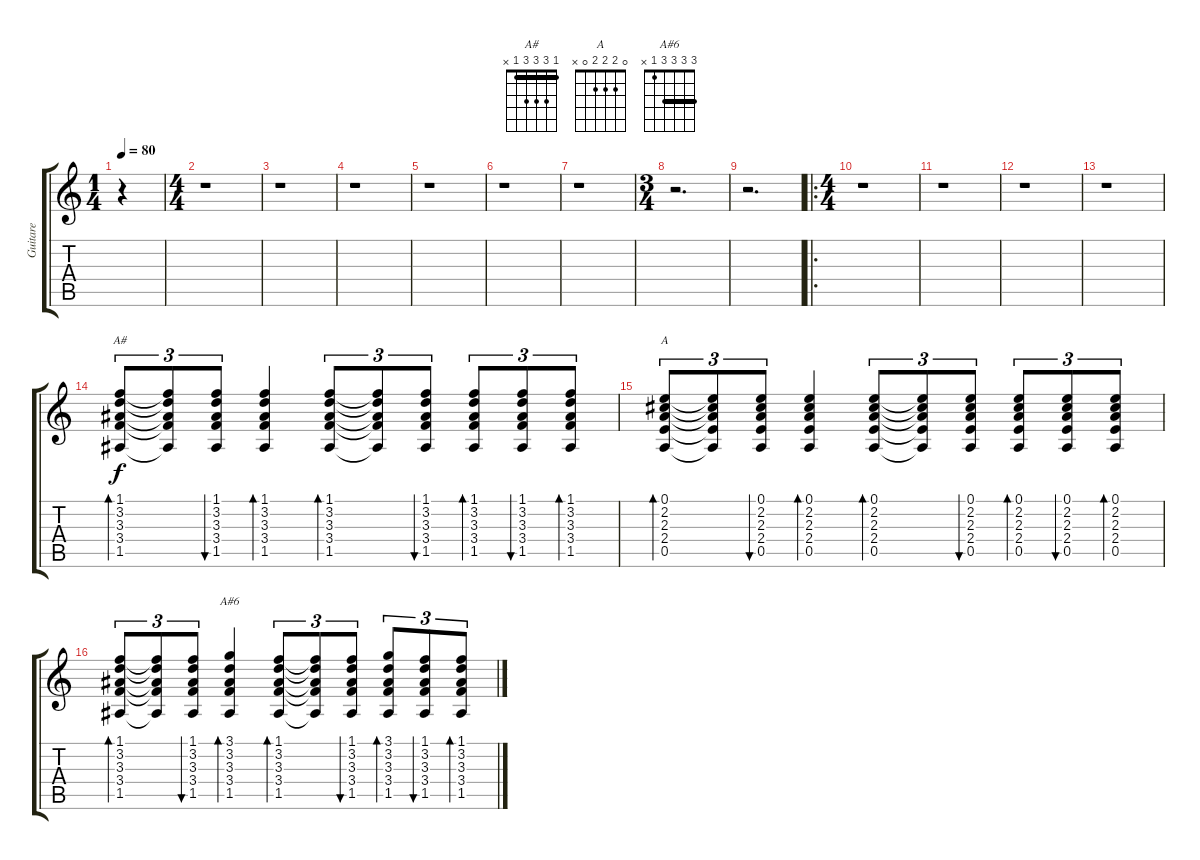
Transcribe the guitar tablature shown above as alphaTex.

\track ("Guitare" "Guitare") {instrument electricguitarjazz}
\staff {score tabs}
\tuning (E4 B3 G3 D3 A2 E2) {hide}
\chord ("A#" 1 3 3 3 1 x) {barre 1}
\chord ("A" 0 2 2 2 0 x)
\chord ("A#6" 3 3 3 3 1 x) {barre 3}
\ts (1 4)
\tempo 80
\clef g2
\ks c
r.4{dy f instrument electricguitarjazz} |
\ts (4 4)
r.1 |
r.1 |
r.1 |
r.1 |
r.1 |
r.1 |
\ts (3 4)
r.2{d} |
r.2{d} |
\ro
\ts (4 4)
r.1 |
r.1 |
r.1 |
r.1 |
(1.1 3.2 3.3 3.4 1.5).8{tu (3 2) bd 60 ch "A#"} (1.1{t} 3.2{t} 3.3{t} 3.4{t} 1.5{t}).8{tu (3 2)} (1.1 3.2 3.3 3.4 1.5).8{tu (3 2) bu 60} (1.1 3.2 3.3 3.4 1.5).4{bd 60} (1.1 3.2 3.3 3.4 1.5).8{tu (3 2) bd 60} (1.1{t} 3.2{t} 3.3{t} 3.4{t} 1.5{t}).8{tu (3 2)} (1.1 3.2 3.3 3.4 1.5).8{tu (3 2) bu 60} (1.1 3.2 3.3 3.4 1.5).8{tu (3 2) bd 60} (1.1 3.2 3.3 3.4 1.5).8{tu (3 2) bu 60} (1.1 3.2 3.3 3.4 1.5).8{tu (3 2) bd 60} |
(0.1 2.2 2.3 2.4 0.5).8{tu (3 2) bd 60 ch "A"} (0.1{t} 2.2{t} 2.3{t} 2.4{t} 0.5{t}).8{tu (3 2)} (0.1 2.2 2.3 2.4 0.5).8{tu (3 2) bu 60} (0.1 2.2 2.3 2.4 0.5).4{bd 60} (0.1 2.2 2.3 2.4 0.5).8{tu (3 2) bd 60} (0.1{t} 2.2{t} 2.3{t} 2.4{t} 0.5{t}).8{tu (3 2)} (0.1 2.2 2.3 2.4 0.5).8{tu (3 2) bu 60} (0.1 2.2 2.3 2.4 0.5).8{tu (3 2) bd 60} (0.1 2.2 2.3 2.4 0.5).8{tu (3 2) bu 60} (0.1 2.2 2.3 2.4 0.5).8{tu (3 2) bd 60} |
(1.1 3.2 3.3 3.4 1.5).8{tu (3 2) bd 60} (1.1{t} 3.2{t} 3.3{t} 3.4{t} 1.5{t}).8{tu (3 2)} (1.1 3.2 3.3 3.4 1.5).8{tu (3 2) bu 60} (3.1 3.2 3.3 3.4 1.5).4{bd 60 ch "A#6"} (1.1 3.2 3.3 3.4 1.5).8{tu (3 2) bd 60} (1.1{t} 3.2{t} 3.3{t} 3.4{t} 1.5{t}).8{tu (3 2)} (1.1 3.2 3.3 3.4 1.5).8{tu (3 2) bu 60} (3.1 3.2 3.3 3.4 1.5).8{tu (3 2) bd 60} (1.1 3.2 3.3 3.4 1.5).8{tu (3 2) bu 60} (1.1 3.2 3.3 3.4 1.5).8{tu (3 2) bd 60}
